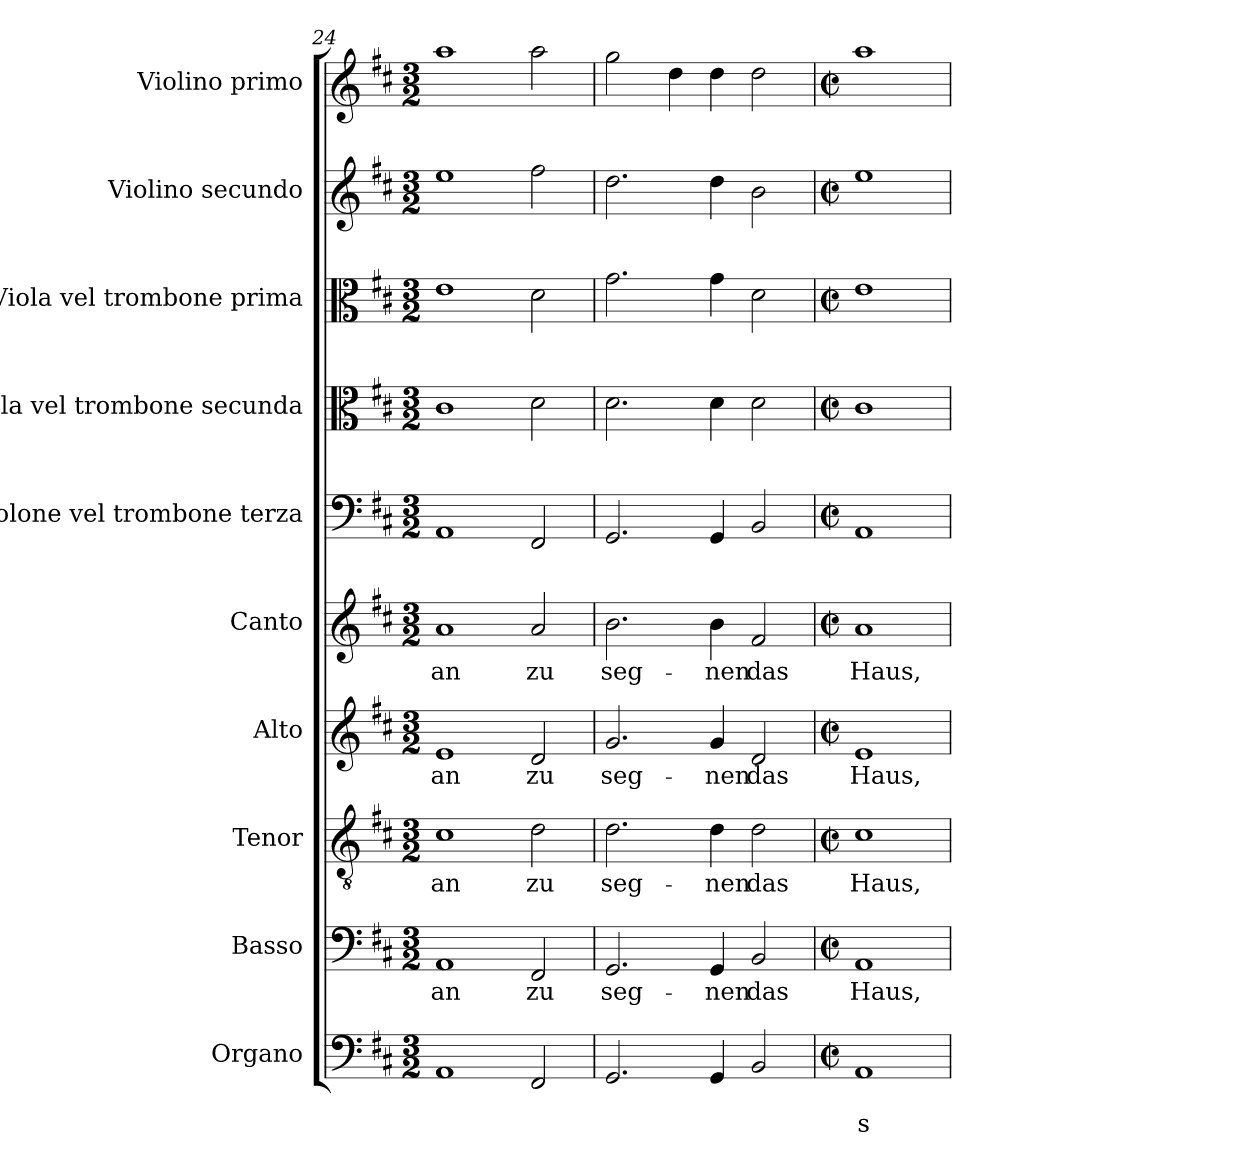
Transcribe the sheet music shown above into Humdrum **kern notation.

**kern	**text	**text	**kern	**text	**kern	**text	**kern	**text	**kern	**text	**kern	**kern	**kern	**kern	**kern
*part10	*part10	*part10	*part9	*part9	*part8	*part8	*part7	*part7	*part6	*part6	*part5	*part4	*part3	*part2	*part1
*staff10	*staff10	*staff10	*staff9	*staff9	*staff8	*staff8	*staff7	*staff7	*staff6	*staff6	*staff5	*staff4	*staff3	*staff2	*staff1
*I"Organo	*	*	*I"Basso	*	*I"Tenor	*	*I"Alto	*	*I"Canto	*	*I"Violone vel trombone  terza	*I"Viola vel trombone secunda	*I"Viola vel trombone prima	*I"Violino secundo	*I"Violino primo
*	*	*	*I'B	*	*I'T	*	*I'A	*	*I'C	*	*I'Vn	*I'Va2	*I'Va1	*I'Vi2	*I'Vi1
*clefF4	*	*	*clefF4	*	*clefGv2	*	*clefG2	*	*clefG2	*	*clefF4	*clefC3	*clefC3	*clefG2	*clefG2
*k[f#c#]	*	*	*k[f#c#]	*	*k[f#c#]	*	*k[f#c#]	*	*k[f#c#]	*	*k[f#c#]	*k[f#c#]	*k[f#c#]	*k[f#c#]	*k[f#c#]
*D:	*	*	*D:	*	*D:	*	*D:	*	*D:	*	*D:	*D:	*D:	*D:	*D:
*M3/2	*	*	*M3/2	*	*M3/2	*	*M3/2	*	*M3/2	*	*M3/2	*M3/2	*M3/2	*M3/2	*M3/2
=24	=24	=24	=24	=24	=24	=24	=24	=24	=24	=24	=24	=24	=24	=24	=24
!	!	!	!	!LO:LY:b	!	!	!	!	!	!	!	!	!	!	!
!	!	!	!	!	!	!LO:LY:b	!	!	!	!	!	!	!	!	!
!	!	!	!	!	!	!	!	!LO:LY:b	!	!	!	!	!	!	!
!	!	!	!	!	!	!	!	!	!	!LO:LY:b	!	!	!	!	!
1AA	.	.	1AA	an	1c#	an	1e	an	1a	an	1AA	1c#	1e	1ee	1aa
!	!	!	!	!LO:LY:b	!	!	!	!	!	!	!	!	!	!	!
!	!	!	!	!	!	!LO:LY:b	!	!	!	!	!	!	!	!	!
!	!	!	!	!	!	!	!	!LO:LY:b	!	!	!	!	!	!	!
!	!	!	!	!	!	!	!	!	!	!LO:LY:b	!	!	!	!	!
2FF#/	.	.	2FF#/	zu	2d\	zu	2d/	zu	2a/	zu	2FF#/	2d\	2d\	2ff#\	2aa\
!!LO:LB:g=z
=25	=25	=25	=25	=25	=25	=25	=25	=25	=25	=25	=25	=25	=25	=25	=25
!	!	!	!	!LO:LY:b	!	!	!	!	!	!	!	!	!	!	!
!	!	!	!	!	!	!LO:LY:b	!	!	!	!	!	!	!	!	!
!	!	!	!	!	!	!	!	!LO:LY:b	!	!	!	!	!	!	!
!	!	!	!	!	!	!	!	!	!	!LO:LY:b	!	!	!	!	!
2.GG/	.	.	2.GG/	seg-	2.d\	seg-	2.g/	seg-	2.b\	seg-	2.GG/	2.d\	2.g\	2.dd\	2gg\
.	.	.	.	.	.	.	.	.	.	.	.	.	.	.	4dd\
!	!	!	!	!LO:LY:b	!	!	!	!	!	!	!	!	!	!	!
!	!	!	!	!	!	!LO:LY:b	!	!	!	!	!	!	!	!	!
!	!	!	!	!	!	!	!	!LO:LY:b	!	!	!	!	!	!	!
!	!	!	!	!	!	!	!	!	!	!LO:LY:b	!	!	!	!	!
4GG/	.	.	4GG/	-nen	4d\	-nen	4g/	-nen	4b\	-nen	4GG/	4d\	4g\	4dd\	4dd\
!	!	!	!	!LO:LY:b	!	!	!	!	!	!	!	!	!	!	!
!	!	!	!	!	!	!LO:LY:b	!	!	!	!	!	!	!	!	!
!	!	!	!	!	!	!	!	!LO:LY:b	!	!	!	!	!	!	!
!	!	!	!	!	!	!	!	!	!	!LO:LY:b	!	!	!	!	!
2BB/	.	.	2BB/	das	2d\	das	2d/	das	2f#/	das	2BB/	2d\	2d\	2b\	2dd\
=26	=26	=26	=26	=26	=26	=26	=26	=26	=26	=26	=26	=26	=26	=26	=26
*M2/2	*	*	*M2/2	*	*M2/2	*	*M2/2	*	*M2/2	*	*M2/2	*M2/2	*M2/2	*M2/2	*M2/2
*met(c|)	*	*	*met(c|)	*	*met(c|)	*	*met(c|)	*	*met(c|)	*	*met(c|)	*met(c|)	*met(c|)	*met(c|)	*met(c|)
!	!	!LO:LY:b	!	!	!	!	!	!	!	!	!	!	!	!	!
!	!	!	!	!LO:LY:b	!	!	!	!	!	!	!	!	!	!	!
!	!	!	!	!	!	!LO:LY:b	!	!	!	!	!	!	!	!	!
!	!	!	!	!	!	!	!	!LO:LY:b	!	!	!	!	!	!	!
!	!	!	!	!	!	!	!	!	!	!LO:LY:b	!	!	!	!	!
1AA	.	s	1AA	Haus,	1c#	Haus,	1e	Haus,	1a	Haus,	1AA	1c#	1e	1ee	1aa
=	=	=	=	=	=	=	=	=	=	=	=	=	=	=	=
*-	*-	*-	*-	*-	*-	*-	*-	*-	*-	*-	*-	*-	*-	*-	*-
